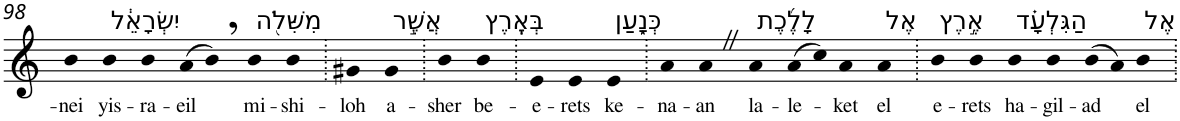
**kern	**text
*part1	*part1
*staff1	*staff1
*I"Piano	*
*I'Pno	*
!!LO:PB:g=z
*clefG2	*
*k[]	*
=98	=98
!	!LO:LY:b
4b	-nei
!LO:TX:a:t=יִשְׂרָאֵ֔ל	!
!	!LO:LY:b
4b	yis-
!	!LO:LY:b
4b	-ra-
!	!LO:LY:b
(>8a	-eil
8b,)	.
!LO:TX:a:t=מִשִּׁלֹ֖ה	!
!	!LO:LY:b
4b	mi-
!	!LO:LY:b
4b	-shi-
=99.	=99.
!	!LO:LY:b
4g#X	-loh
!LO:TX:a:t=אֲשֶׁ֣ר	!
!	!LO:LY:b
4g#	a-
=100.	=100.
!	!LO:LY:b
4b	-sher
!LO:TX:a:t=בְּאֶֽרֶץ	!
!	!LO:LY:b
4b	be-
=101.	=101.
!	!LO:LY:b
4e	-e-
!	!LO:LY:b
4e	-rets
!LO:TX:a:t=כְּנָ֑עַן	!
!	!LO:LY:b
4e	ke-
=102.	=102.
!	!LO:LY:b
4a	-na-
!	!LO:LY:b
4aZ	-an
!LO:TX:a:t=לָלֶ֜כֶת	!
!	!LO:LY:b
4a	la-
!	!LO:LY:b
(>8a	-le-
8cc)	.
!	!LO:LY:b
4a	-ket
!LO:TX:a:t=אֶל	!
!	!LO:LY:b
4a	el
=103.	=103.
!LO:TX:a:t=אֶ֣רֶץ	!
!	!LO:LY:b
4b	e-
!	!LO:LY:b
4b	-rets
!LO:TX:a:t=הַגִּלְעָ֗ד	!
!	!LO:LY:b
4b	ha-
!	!LO:LY:b
4b	-gil-
!	!LO:LY:b
(>8b	-ad
8a)	.
!LO:TX:a:t=אֶל	!
!	!LO:LY:b
4b	el
=.	=.
*-	*-
